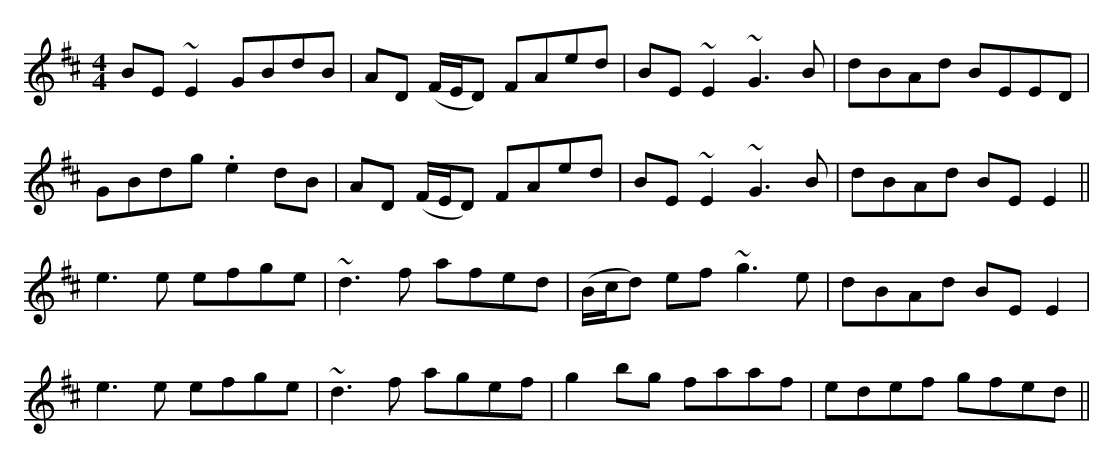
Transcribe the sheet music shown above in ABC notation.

X:1
M:4/4
K:Edor
BE ~E2 GBdB|AD (F/E/D) FAed|BE ~E2 ~G3 B|dBAd BEED|
GBdg .e2 dB|AD (F/E/D) FAed|BE ~E2 ~G3 B|dBAd BE E2||
e3 e efge|~d3 f afed|(B/c/d) ef ~g3 e|dBAd BE E2|
e3 e efge|~d3 f agef|g2 bg faaf|edef gfed||
